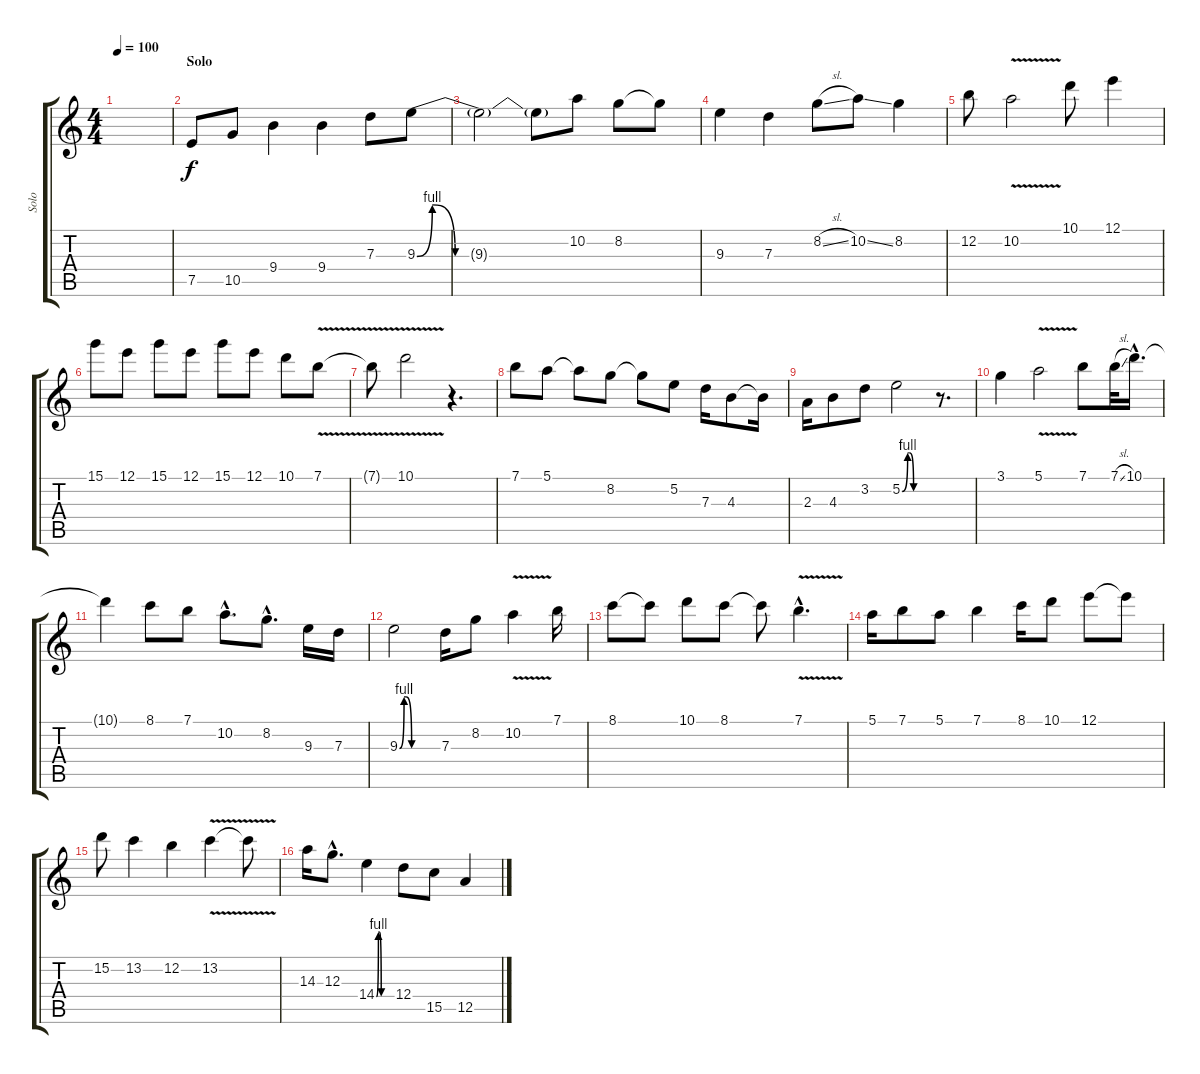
\track ("Solo" "Solo") {instrument acousticguitarsteel}
\staff {score tabs}
\tuning (E4 B3 G3 D3 A2 E2) {hide}
\ts (4 4)
\tempo 100
\clef g2
\ks c
|
\section ("" "Solo")
7.5.8 10.5.8 9.4.4 9.4.4 7.3.8 9.3{be (custom 0 0 6 4 15 0 45 0 60 0)}.8 |
9.3{t}.2 9.3{t}.8 10.2.8 8.2.8 8.2{t}.8 |
9.3.4 7.3.4 8.2{sl}.8 10.2{ss}.8 8.2.4 |
12.2.8 10.2{v}.2 10.1.8 12.1.4 |
15.1.8 12.1.8 15.1.8 12.1.8 15.1.8 12.1.8 10.1.8 7.1{v}.8 |
7.1{t}.8 10.1{v}.2 r.4{d} |
7.1.8 5.1.8 5.1{t}.8 8.2.8 8.2{t}.8 5.2.8 7.3.16 4.3.8 4.3{t}.16 |
2.3.16 4.3.8 3.2.8 5.2{be (custom 0 0 11 4 13 4 15 4 23 0 45 0 60 0)}.2 r.8{d} |
3.1.4 5.1{v}.2 7.1.8 7.1{sl}.32 10.1{hac}.16{d} |
10.1{t}.4 8.1.8 7.1.8 10.2{hac}.8{d} 8.2{hac}.8{d} 9.3.16 7.3.16 |
9.3{be (custom 0 0 7 4 10 4 19 0 45 0 60 0)}.2 7.3.16 8.2.8 10.2{v}.4 7.1.16 |
8.1.8 8.1{t}.8 10.1.8 8.1.8 8.1{t}.8 7.1{v hac}.4{d} |
5.1.16 7.1.8 5.1.8 7.1.4 8.1.16 10.1.8 12.1.8 12.1{t}.8 |
15.2.8 13.2.4 12.2.4 13.2{v}.4 13.2{t}.8 |
14.3.16 12.3{hac}.8{d} 14.4{be (custom 0 0 8 4 11 4 19 0 45 0 60 0)}.4 12.4.8 15.5.8 12.5.4
